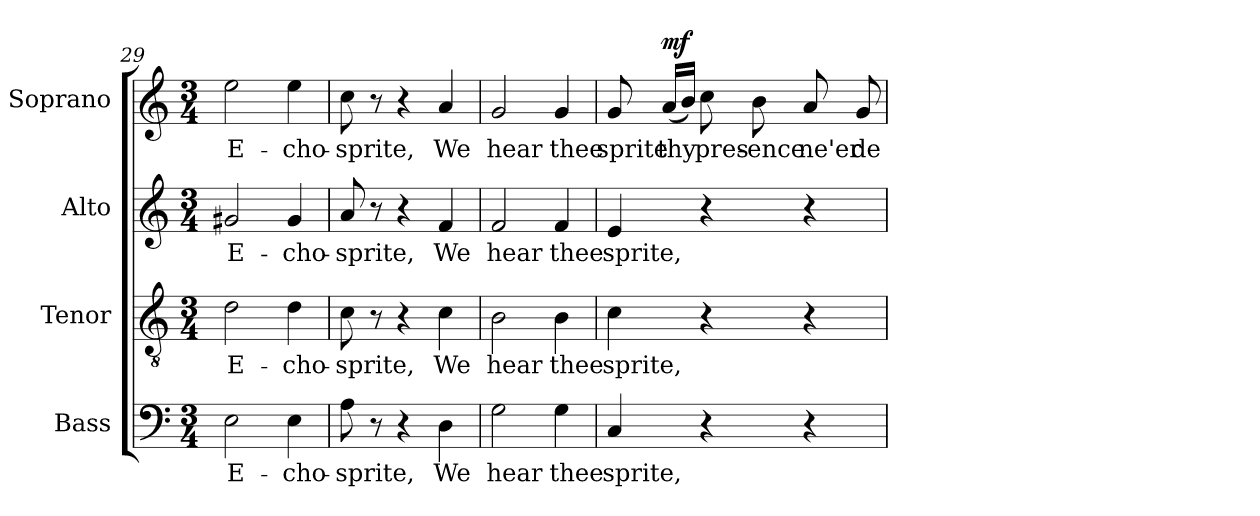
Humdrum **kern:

**kern	**text	**kern	**text	**kern	**text	**kern	**text	**dynam
*part4	*part4	*part3	*part3	*part2	*part2	*part1	*part1	*part1
*staff4	*staff4	*staff3	*staff3	*staff2	*staff2	*staff1	*staff1	*staff1
*I"Bass	*	*I"Tenor	*	*I"Alto	*	*I"Soprano	*	*
*I'B.	*	*I'T.	*	*I'A.	*	*I'S.	*	*
*clefF4	*	*clefGv2	*	*clefG2	*	*clefG2	*	*
*	*	*ITrd7c12	*	*	*	*	*	*
*k[]	*	*k[]	*	*k[]	*	*k[]	*	*
*C:	*	*C:	*	*C:	*	*C:	*	*
*M3/4	*	*M3/4	*	*M3/4	*	*M3/4	*	*
=29	=29	=29	=29	=29	=29	=29	=29	=29
!	!LO:LY:b:color=#000000	!	!	!	!	!	!	!
!	!	!	!LO:LY:b:color=#000000	!	!	!	!	!
!	!	!	!	!	!LO:LY:b:color=#000000	!	!	!
!	!	!	!	!	!	!	!LO:LY:b:color=#000000	!
2Ei\	E-	2Di\	E-	2g#Xi/	E-	2eei\	E-	.
!	!LO:LY:b:color=#000000	!	!	!	!	!	!	!
!	!	!	!LO:LY:b:color=#000000	!	!	!	!	!
!	!	!	!	!	!LO:LY:b:color=#000000	!	!	!
!	!	!	!	!	!	!	!LO:LY:b:color=#000000	!
4Ei\	-cho-	4Di\	-cho-	4g#i/	-cho-	4eei\	-cho-	.
=30	=30	=30	=30	=30	=30	=30	=30	=30
!	!LO:LY:b:color=#000000	!	!	!	!	!	!	!
!	!	!	!LO:LY:b:color=#000000	!	!	!	!	!
!	!	!	!	!	!LO:LY:b:color=#000000	!	!	!
!	!	!	!	!	!	!	!LO:LY:b:color=#000000	!
8Ai\	-sprite,	8Ci\	-sprite,	8ai/	-sprite,	8cci\	-sprite,	.
8r	.	8r	.	8r	.	8r	.	.
4r	.	4r	.	4r	.	4r	.	.
!	!LO:LY:b:color=#000000	!	!	!	!	!	!	!
!	!	!	!LO:LY:b:color=#000000	!	!	!	!	!
!	!	!	!	!	!LO:LY:b:color=#000000	!	!	!
!	!	!	!	!	!	!	!LO:LY:b:color=#000000	!
4Di\	We	4Ci\	We	4fi/	We	4ai/	We	.
=31	=31	=31	=31	=31	=31	=31	=31	=31
!	!LO:LY:b:color=#000000	!	!	!	!	!	!	!
!	!	!	!LO:LY:b:color=#000000	!	!	!	!	!
!	!	!	!	!	!LO:LY:b:color=#000000	!	!	!
!	!	!	!	!	!	!	!LO:LY:b:color=#000000	!
2Gi\	hear	2BBi\	hear	2fi/	hear	2gi/	hear	.
!	!LO:LY:b:color=#000000	!	!	!	!	!	!	!
!	!	!	!LO:LY:b:color=#000000	!	!	!	!	!
!	!	!	!	!	!LO:LY:b:color=#000000	!	!	!
!	!	!	!	!	!	!	!LO:LY:b:color=#000000	!
4Gi\	thee	4BBi\	thee	4fi/	thee	4gi/	thee	.
=32	=32	=32	=32	=32	=32	=32	=32	=32
!	!LO:LY:b:color=#000000	!	!	!	!	!	!	!
!	!	!	!LO:LY:b:color=#000000	!	!	!	!	!
!	!	!	!	!	!LO:LY:b:color=#000000	!	!	!
!	!	!	!	!	!	!	!LO:LY:b:color=#000000	!
4Ci/	sprite,	4Ci\	sprite,	4ei/	sprite,	8gi/	sprite	.
!	!	!	!	!	!	!	!LO:LY:b:color=#000000	!
.	.	.	.	.	.	(16ai/LL	thy	mf
.	.	.	.	.	.	16bi/JJ)	.	.
!	!	!	!	!	!	!	!LO:LY:b:color=#000000	!
4r	.	4r	.	4r	.	8cci\	pres-	.
!	!	!	!	!	!	!	!LO:LY:b:color=#000000	!
.	.	.	.	.	.	8bi\	-ence	.
!	!	!	!	!	!	!	!LO:LY:b:color=#000000	!
4r	.	4r	.	4r	.	8ai/	ne'er	.
!	!	!	!	!	!	!	!LO:LY:b:color=#000000	!
.	.	.	.	.	.	8gi/	de-	.
=	=	=	=	=	=	=	=	=
*-	*-	*-	*-	*-	*-	*-	*-	*-
